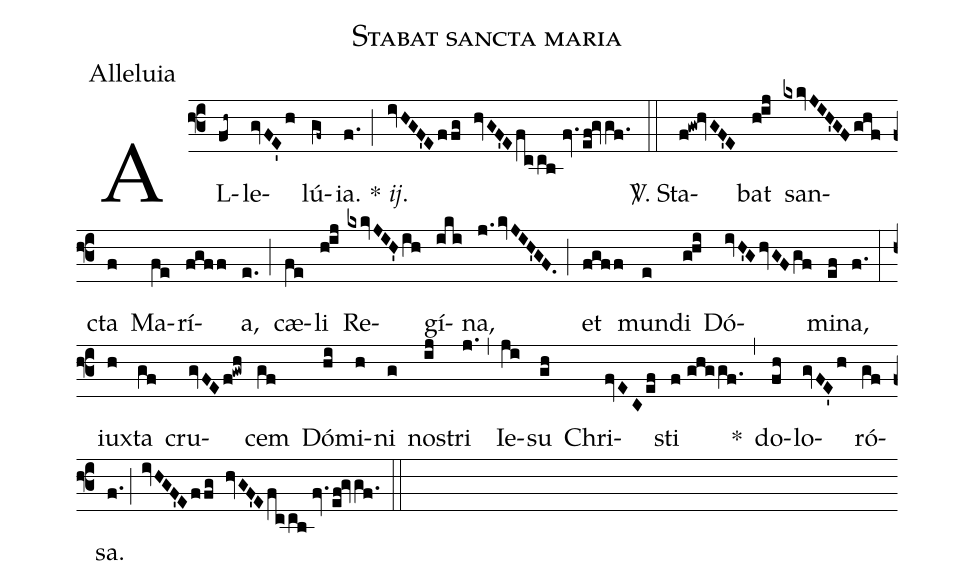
name:Stabat sancta maria;
office-part:Alleluia;
%%
(f3) AL(fh~)le(gvFE'h)lú(gf~)ia.(f.) *(;)<i>ij</i>.(ivHGF'Effg hvGF'Efccb//fv.ef!gvgf.) (::)

<sp>V/</sp>. Sta(f!gw!hvGF'E)bat(h!ij) san(kxkvJIH'GFghf)cta(f) Ma(fe)rí(fgff)a,(e.) (;) cæ(fe)li(h!ij) Re(kxkvJIH'ih)gí(iki)na,(j.kvJIH'GF.) (;) et(fgff) mun(e)di(g!hi) Dó(ivH'GhvGFgf)mi(ef)na,(f.) (:)
iux(h)ta(gf) cru(gvFEf!gwh)cem(gf) Dó(hi)mi(h)ni(g) no(ij)stri(j.) (,) Ie(ji)su(gh) Chri(fvECef)sti(f//ghggf.) *(,) do(fh)lo(gvFE'h)ró(gf)sa.(f.;ivHGF'Effg hvGF'Efccb//fv.ef!gvgf.) (::)
